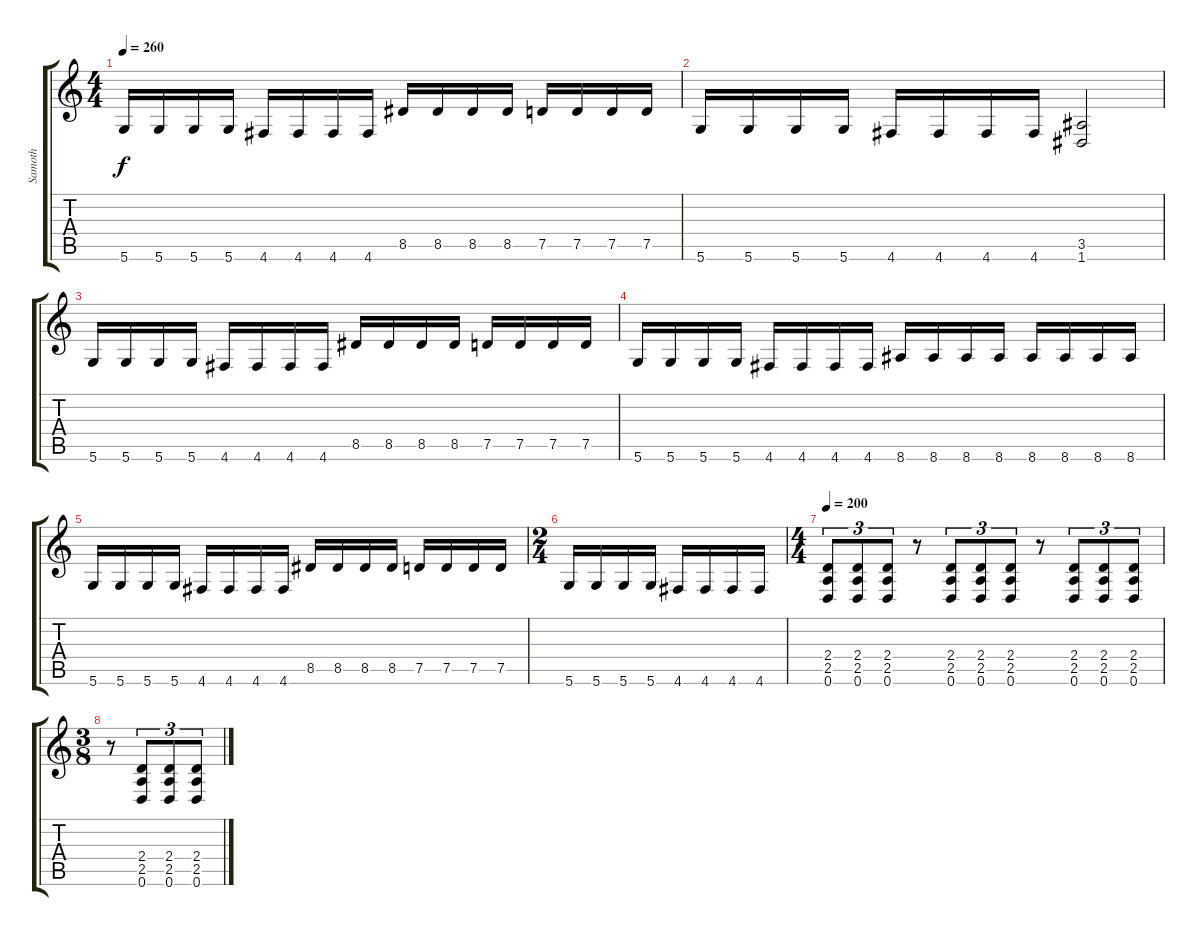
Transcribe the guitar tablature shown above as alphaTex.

\track ("Samoth" "Samoth") {instrument distortionguitar}
\staff {score tabs}
\tuning (D4 A3 F3 C3 G2 D2) {hide}
\ts (4 4)
\tempo 260
\clef g2
\ks c
5.6.16{dy f} 5.6.16 5.6.16 5.6.16 4.6.16 4.6.16 4.6.16 4.6.16 8.5.16 8.5.16 8.5.16 8.5.16 7.5.16 7.5.16 7.5.16 7.5.16 |
5.6.16 5.6.16 5.6.16 5.6.16 4.6.16 4.6.16 4.6.16 4.6.16 (3.5 1.6).2 |
5.6.16 5.6.16 5.6.16 5.6.16 4.6.16 4.6.16 4.6.16 4.6.16 8.5.16 8.5.16 8.5.16 8.5.16 7.5.16 7.5.16 7.5.16 7.5.16 |
5.6.16 5.6.16 5.6.16 5.6.16 4.6.16 4.6.16 4.6.16 4.6.16 8.6.16 8.6.16 8.6.16 8.6.16 8.6.16 8.6.16 8.6.16 8.6.16 |
5.6.16 5.6.16 5.6.16 5.6.16 4.6.16 4.6.16 4.6.16 4.6.16 8.5.16 8.5.16 8.5.16 8.5.16 7.5.16 7.5.16 7.5.16 7.5.16 |
\ts (2 4)
5.6.16 5.6.16 5.6.16 5.6.16 4.6.16 4.6.16 4.6.16 4.6.16 |
\ts (4 4)
\tempo 200
(2.4 2.5 0.6).8{tu (3 2)} (2.4 2.5 0.6).8{tu (3 2)} (2.4 2.5 0.6).8{tu (3 2)} r.8 (2.4 2.5 0.6).8{tu (3 2)} (2.4 2.5 0.6).8{tu (3 2)} (2.4 2.5 0.6).8{tu (3 2)} r.8 (2.4 2.5 0.6).8{tu (3 2)} (2.4 2.5 0.6).8{tu (3 2)} (2.4 2.5 0.6).8{tu (3 2)} |
\ts (3 8)
r.8 (2.4 2.5 0.6).8{tu (3 2)} (2.4 2.5 0.6).8{tu (3 2)} (2.4 2.5 0.6).8{tu (3 2)}
